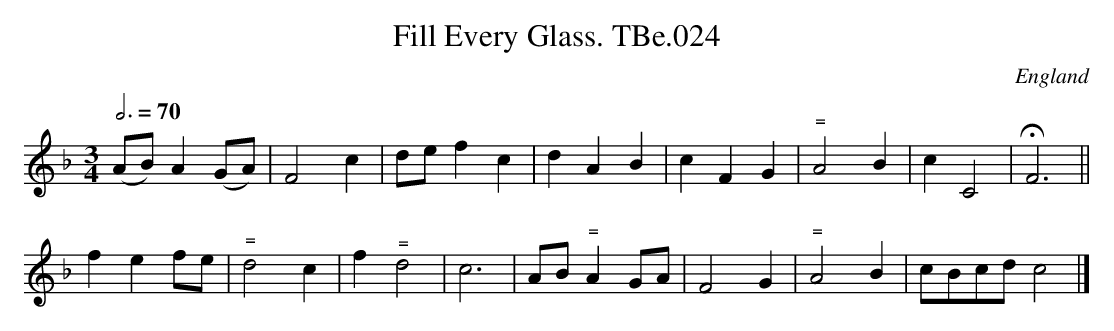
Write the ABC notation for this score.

X:1
T:Fill Every Glass. TBe.024
M:3/4
L:1/4
Q:3/4=70
O:England
K:F major
(A/B/) A (G/A/) | F2 c | d/e/ f c | d A B | \
cFG | "^="A2 B | c C2 | HF3 ||!
fe f/e/ | "^="d2 c | f "^="d2 | c3 | A/B/  "^="A G/A/ |\
F2G | "^=" A2 B | c/B/c/d/ c2 |]
